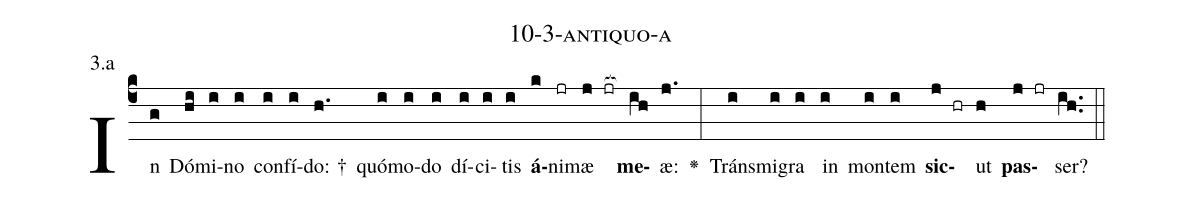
name: 10-3-antiquo-a;
annotation: 3.a;
%%
(c4)In(g) Dó(hi)mi(i)no(i) con(i)fí(i)do: †(h.) quó(i)mo(i)do(i) dí(i)ci(i)tis(i) <b>á</b>(k)ni(jr)mæ(j jr[ocb:1{]) <b>me</b>(ih[ocb:0}])æ:(j.) <v>\greheightstar</v>(:) Tráns(i)mi(i)gra(i) in(i) mon(i)tem(i) <b>sic</b>(j hr)ut(h) <b>pas</b>(j jr)ser?(ih..) (::)


%E(i) u(i) o(j) u(h) a(j) e.(ih..) (::)
